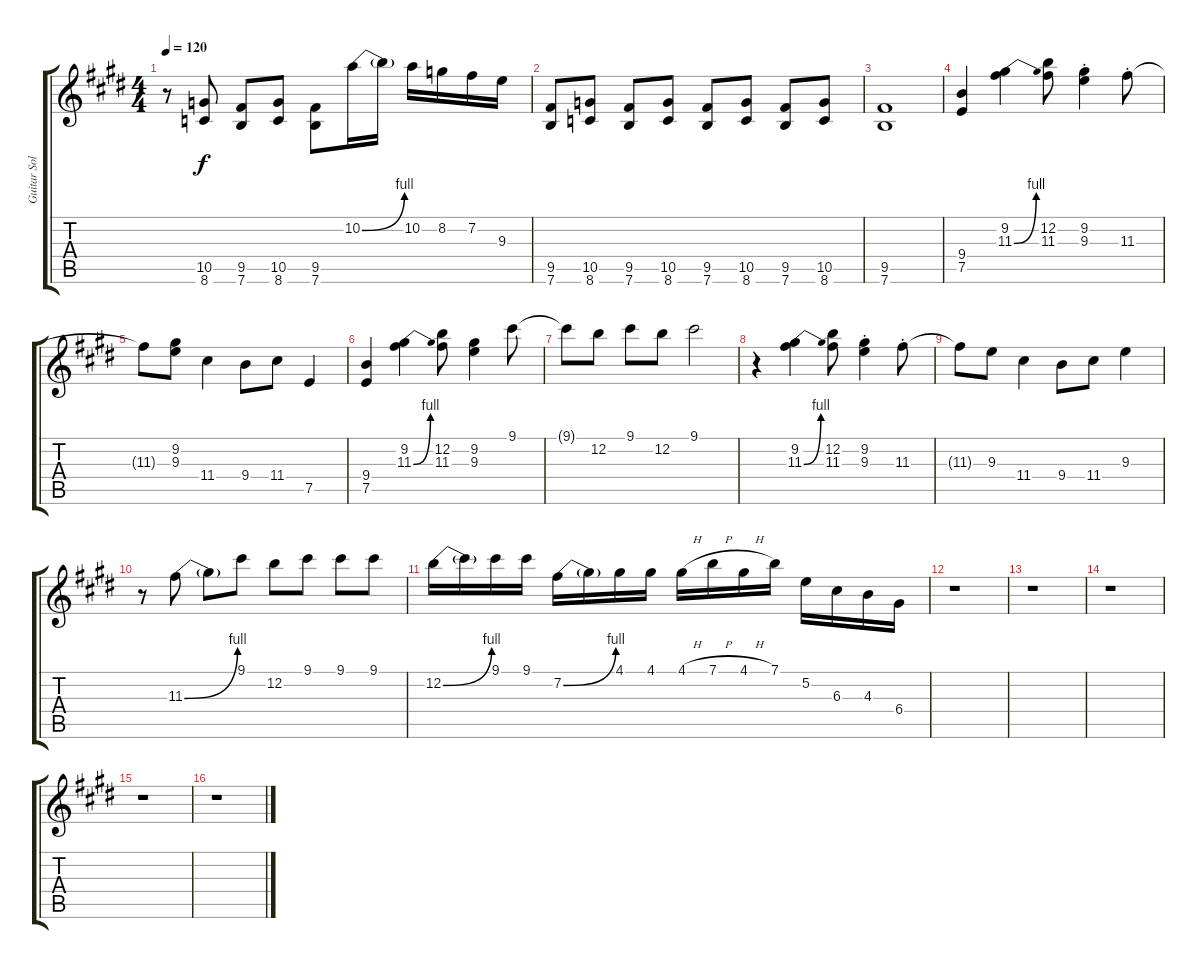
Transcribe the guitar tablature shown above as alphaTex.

\track ("Guitar Solo" "Guitar Sol") {instrument distortionguitar}
\staff {score tabs}
\tuning (E4 B3 G3 D3 A2 E2) {hide}
\ts (4 4)
\tempo 120
\clef g2
\ks e
r.8{dy f} (10.5 8.6).8 (9.5 7.6).8 (10.5 8.6).8 (9.5 7.6).8 10.2{be (bend 0 0 60 4)}.16 10.2{t}.16 10.2.16 8.2.16 7.2.16 9.3.16 |
(9.5 7.6).8 (10.5 8.6).8 (9.5 7.6).8 (10.5 8.6).8 (9.5 7.6).8 (10.5 8.6).8 (9.5 7.6).8 (10.5 8.6).8 |
(9.5 7.6).1 |
(9.4 7.5).4 (9.2 11.3{be (bend 0 0 60 4)}).4 (12.2 11.3).8 (9.2{st} 9.3{st}).4 11.3{st}.8 |
11.3{t}.8 (9.2 9.3).8 11.4.4 9.4.8 11.4.8 7.5.4 |
(9.4 7.5).4 (9.2 11.3{be (bend 0 0 60 4)}).4 (12.2 11.3).8 (9.2 9.3).4 9.1.8 |
9.1{t}.8 12.2.8 9.1.8 12.2.8 9.1.2 |
r.4 (9.2 11.3{be (bend 0 0 60 4)}).4 (12.2 11.3).8 (9.2{st} 9.3).4 11.3{st}.8 |
11.3{t}.8 9.3.8 11.4.4 9.4.8 11.4.8 9.3.4 |
r.8 11.3{be (bend 0 0 60 4)}.8 11.3{t}.8 9.1.8 12.2.8 9.1.8 9.1.8 9.1.8 |
12.2{be (bend 0 0 60 4)}.16 12.2{t}.16 9.1.16 9.1.16 7.2{be (bend 0 0 60 4)}.16 7.2{t}.16 4.1.16 4.1.16 4.1{h}.16 7.1{h}.16 4.1{h}.16 7.1.16 5.2.16 6.3.16 4.3.16 6.4.16 |
r.1 |
r.1 |
r.1 |
r.1 |
r.1
